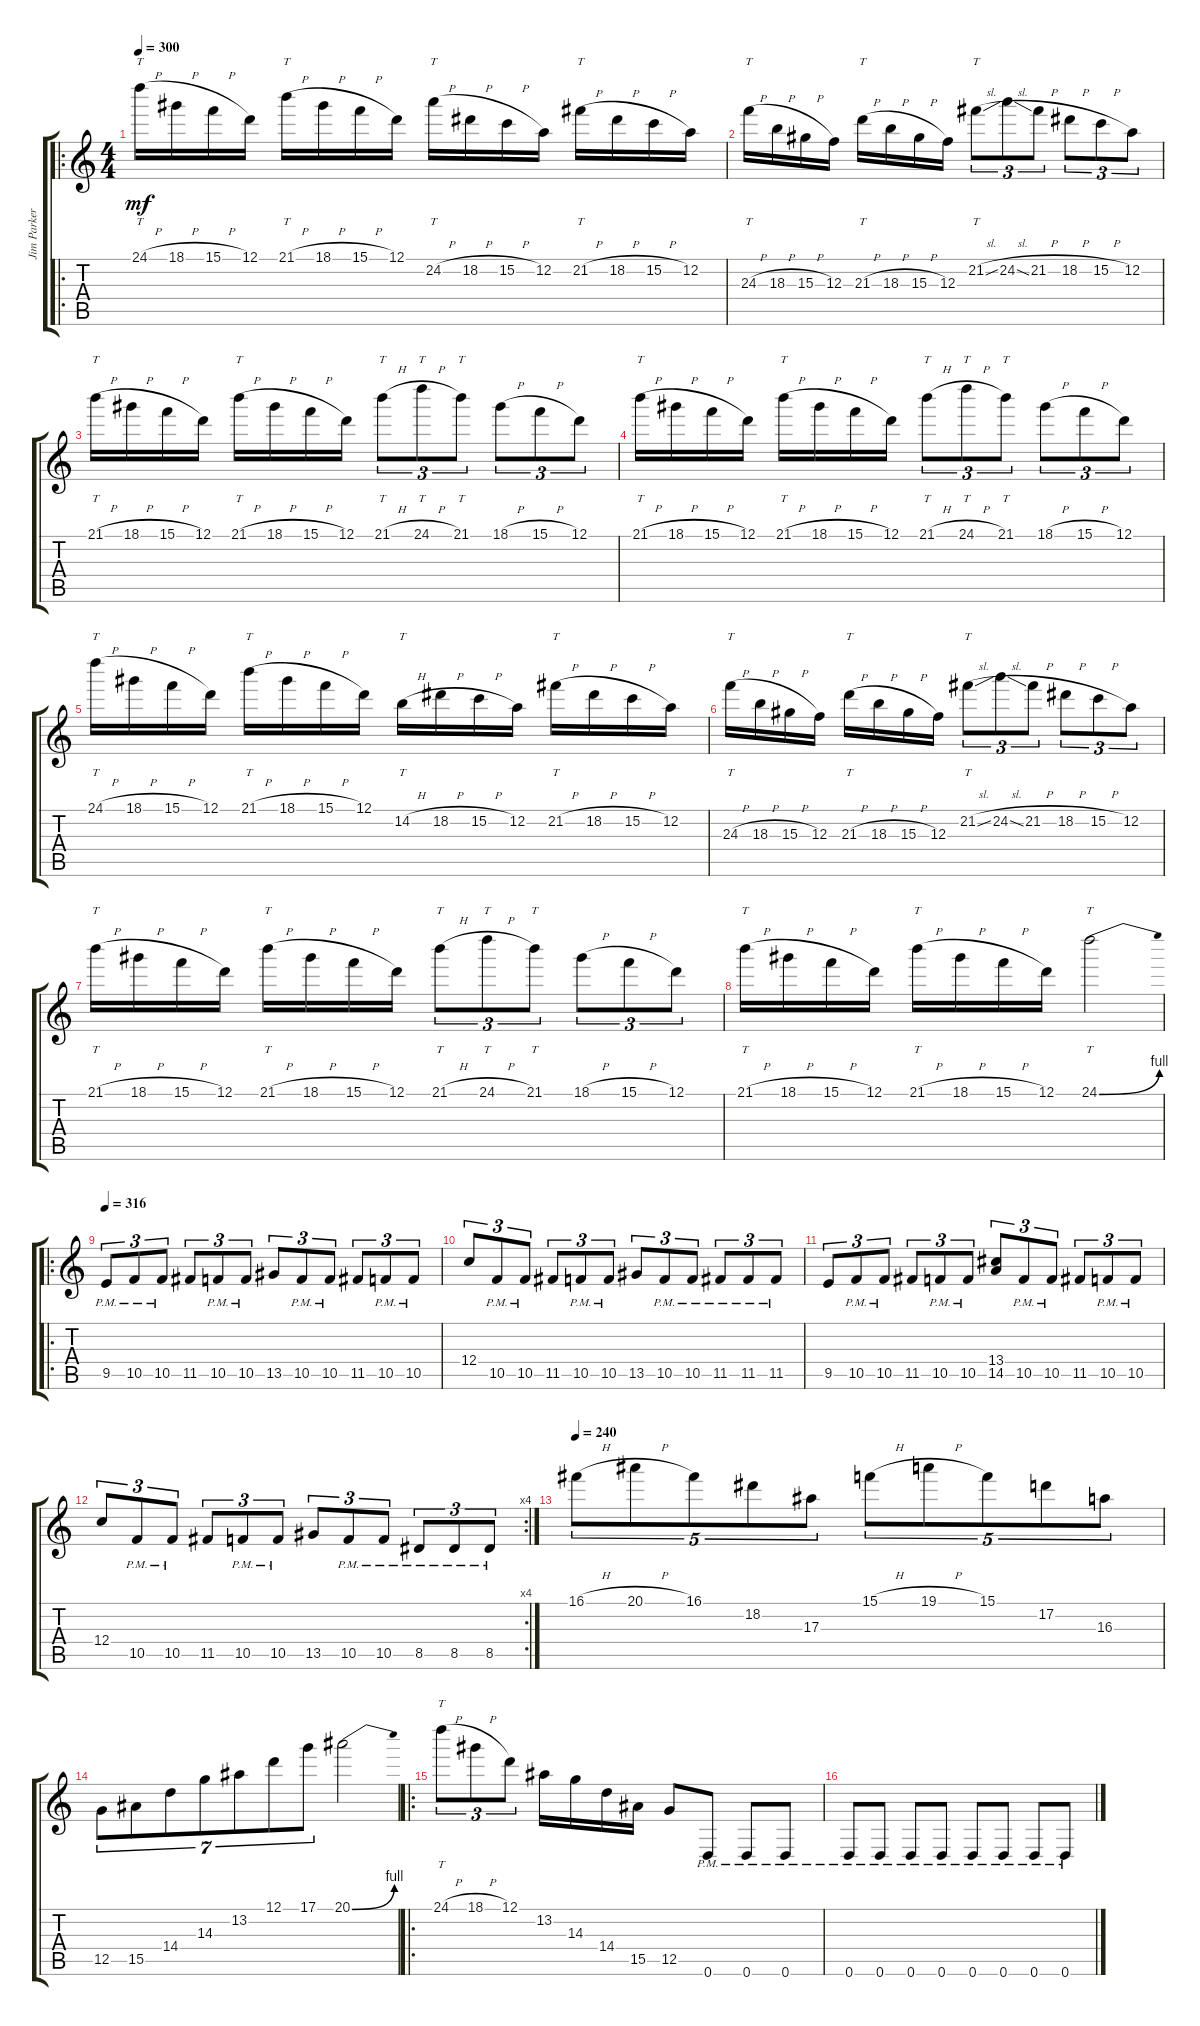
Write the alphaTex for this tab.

\track ("Jim Parker" "Jim Parker") {instrument distortionguitar}
\staff {score tabs}
\tuning (D4 A3 F3 C3 G2 D2) {hide}
\ro
\ts (4 4)
\tempo 300
\clef g2
\ks c
24.1{h}.16{tt dy mf instrument distortionguitar} 18.1{h}.16 15.1{h}.16 12.1.16 21.1{h}.16{tt} 18.1{h}.16 15.1{h}.16 12.1.16 24.2{h}.16{tt} 18.2{h}.16 15.2{h}.16 12.2.16 21.2{h}.16{tt} 18.2{h}.16 15.2{h}.16 12.2.16 |
24.3{h}.16{tt} 18.3{h}.16 15.3{h}.16 12.3.16 21.3{h}.16{tt} 18.3{h}.16 15.3{h}.16 12.3.16 21.2{sl}.8{tt tu (3 2)} 24.2{sl}.8{tu (3 2)} 21.2{h}.8{tu (3 2)} 18.2{h}.8{tu (3 2)} 15.2{h}.8{tu (3 2)} 12.2.8{tu (3 2)} |
21.1{h}.16{tt} 18.1{h}.16 15.1{h}.16 12.1.16 21.1{h}.16{tt} 18.1{h}.16 15.1{h}.16 12.1.16 21.1{h}.8{tt tu (3 2)} 24.1{h}.8{tt tu (3 2)} 21.1.8{tt tu (3 2)} 18.1{h}.8{tu (3 2)} 15.1{h}.8{tu (3 2)} 12.1.8{tu (3 2)} |
21.1{h}.16{tt} 18.1{h}.16 15.1{h}.16 12.1.16 21.1{h}.16{tt} 18.1{h}.16 15.1{h}.16 12.1.16 21.1{h}.8{tt tu (3 2)} 24.1{h}.8{tt tu (3 2)} 21.1.8{tt tu (3 2)} 18.1{h}.8{tu (3 2)} 15.1{h}.8{tu (3 2)} 12.1.8{tu (3 2)} |
24.1{h}.16{tt} 18.1{h}.16 15.1{h}.16 12.1.16 21.1{h}.16{tt} 18.1{h}.16 15.1{h}.16 12.1.16 14.2{h}.16{tt} 18.2{h}.16 15.2{h}.16 12.2.16 21.2{h}.16{tt} 18.2{h}.16 15.2{h}.16 12.2.16 |
24.3{h}.16{tt} 18.3{h}.16 15.3{h}.16 12.3.16 21.3{h}.16{tt} 18.3{h}.16 15.3{h}.16 12.3.16 21.2{sl}.8{tt tu (3 2)} 24.2{sl}.8{tu (3 2)} 21.2{h}.8{tu (3 2)} 18.2{h}.8{tu (3 2)} 15.2{h}.8{tu (3 2)} 12.2.8{tu (3 2)} |
21.1{h}.16{tt} 18.1{h}.16 15.1{h}.16 12.1.16 21.1{h}.16{tt} 18.1{h}.16 15.1{h}.16 12.1.16 21.1{h}.8{tt tu (3 2)} 24.1{h}.8{tt tu (3 2)} 21.1.8{tt tu (3 2)} 18.1{h}.8{tu (3 2)} 15.1{h}.8{tu (3 2)} 12.1.8{tu (3 2)} |
21.1{h}.16{tt} 18.1{h}.16 15.1{h}.16 12.1.16 21.1{h}.16{tt} 18.1{h}.16 15.1{h}.16 12.1.16 24.1{be (bend 0 0 60 4)}.2{tt} |
\ro
\tempo 316
9.5{pm}.8{tu (3 2)} 10.5{pm}.8{tu (3 2)} 10.5{pm}.8{tu (3 2)} 11.5.8{tu (3 2)} 10.5{pm}.8{tu (3 2)} 10.5{pm}.8{tu (3 2)} 13.5.8{tu (3 2)} 10.5{pm}.8{tu (3 2)} 10.5{pm}.8{tu (3 2)} 11.5.8{tu (3 2)} 10.5{pm}.8{tu (3 2)} 10.5{pm}.8{tu (3 2)} |
12.4.8{tu (3 2)} 10.5{pm}.8{tu (3 2)} 10.5{pm}.8{tu (3 2)} 11.5.8{tu (3 2)} 10.5{pm}.8{tu (3 2)} 10.5{pm}.8{tu (3 2)} 13.5.8{tu (3 2)} 10.5{pm}.8{tu (3 2)} 10.5{pm}.8{tu (3 2)} 11.5{pm}.8{tu (3 2)} 11.5{pm}.8{tu (3 2)} 11.5{pm}.8{tu (3 2)} |
9.5.8{tu (3 2)} 10.5{pm}.8{tu (3 2)} 10.5{pm}.8{tu (3 2)} 11.5.8{tu (3 2)} 10.5{pm}.8{tu (3 2)} 10.5{pm}.8{tu (3 2)} (13.4 14.5).8{tu (3 2)} 10.5{pm}.8{tu (3 2)} 10.5{pm}.8{tu (3 2)} 11.5.8{tu (3 2)} 10.5{pm}.8{tu (3 2)} 10.5{pm}.8{tu (3 2)} |
\rc 4
12.4.8{tu (3 2)} 10.5{pm}.8{tu (3 2)} 10.5{pm}.8{tu (3 2)} 11.5.8{tu (3 2)} 10.5{pm}.8{tu (3 2)} 10.5{pm}.8{tu (3 2)} 13.5.8{tu (3 2)} 10.5{pm}.8{tu (3 2)} 10.5{pm}.8{tu (3 2)} 8.5{pm}.8{tu (3 2)} 8.5{pm}.8{tu (3 2)} 8.5{pm}.8{tu (3 2)} |
\tempo 240
16.1{h}.8{tu (5 4)} 20.1{h}.8{tu (5 4)} 16.1.8{tu (5 4)} 18.2.8{tu (5 4)} 17.3.8{tu (5 4)} 15.1{h}.8{tu (5 4)} 19.1{h}.8{tu (5 4)} 15.1.8{tu (5 4)} 17.2.8{tu (5 4)} 16.3.8{tu (5 4)} |
12.5.8{tu (7 4)} 15.5.8{tu (7 4)} 14.4.8{tu (7 4)} 14.3.8{tu (7 4)} 13.2.8{tu (7 4)} 12.1.8{tu (7 4)} 17.1.8{tu (7 4)} 20.1{be (bend 0 0 60 4)}.2 |
\ro
24.1{h}.8{tt tu (3 2)} 18.1{h}.8{tu (3 2)} 12.1.8{tu (3 2)} 13.2.16 14.3.16 14.4.16 15.5.16 12.5.8 0.6{pm}.8 0.6{pm}.8 0.6{pm}.8 |
0.6{pm}.8 0.6{pm}.8 0.6{pm}.8 0.6{pm}.8 0.6{pm}.8 0.6{pm}.8 0.6{pm}.8 0.6{pm}.8
